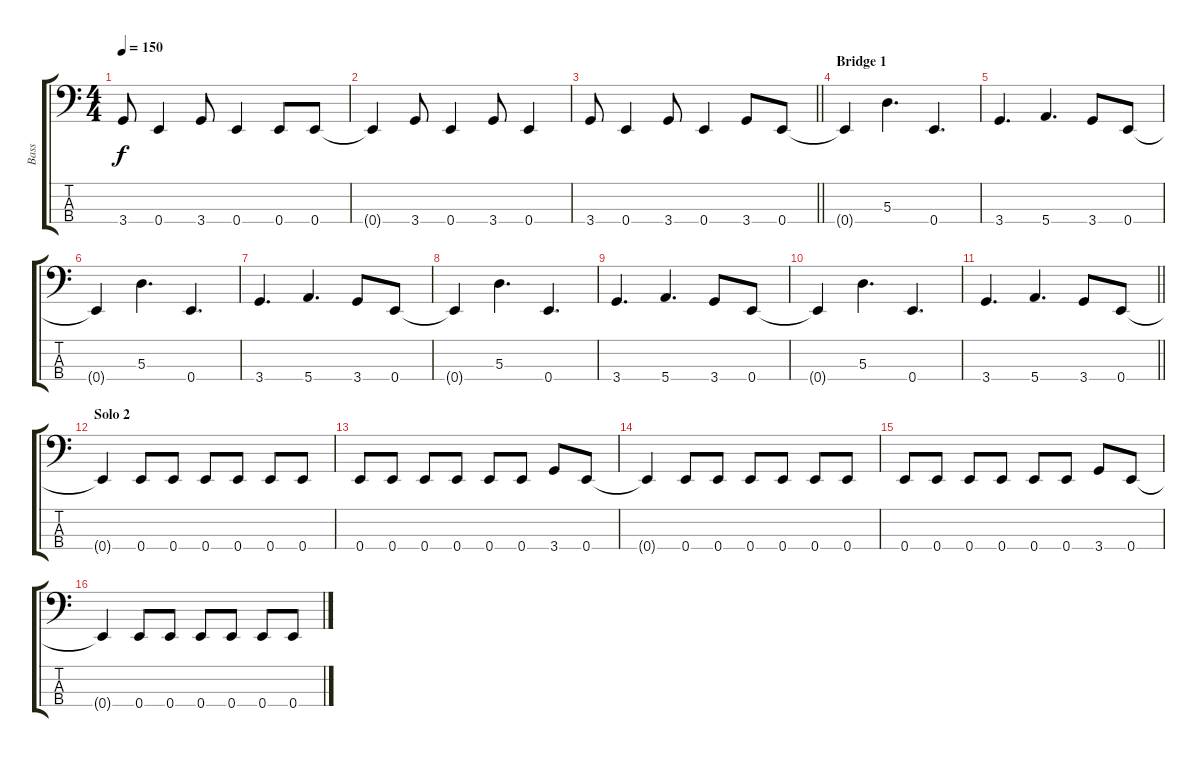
\track ("Bass" "Bass") {instrument electricbassfinger}
\staff {score tabs}
\tuning (G2 D2 A1 E1) {hide}
\ts (4 4)
\tempo 150
\clef f4
\ks c
3.4.8{dy f} 0.4.4 3.4.8 0.4.4 0.4.8 0.4.8 |
0.4{t}.4 3.4.8 0.4.4 3.4.8 0.4.4 |
\barLineRight lightlight
3.4.8 0.4.4 3.4.8 0.4.4 3.4.8 0.4.8 |
\section ("" "Bridge 1")
0.4{t}.4 5.3.4{d} 0.4.4{d} |
3.4.4{d} 5.4.4{d} 3.4.8 0.4.8 |
0.4{t}.4 5.3.4{d} 0.4.4{d} |
3.4.4{d} 5.4.4{d} 3.4.8 0.4.8 |
0.4{t}.4 5.3.4{d} 0.4.4{d} |
3.4.4{d} 5.4.4{d} 3.4.8 0.4.8 |
0.4{t}.4 5.3.4{d} 0.4.4{d} |
\barLineRight lightlight
3.4.4{d} 5.4.4{d} 3.4.8 0.4.8 |
\section ("" "Solo 2")
0.4{t}.4 0.4.8 0.4.8 0.4.8 0.4.8 0.4.8 0.4.8 |
0.4.8 0.4.8 0.4.8 0.4.8 0.4.8 0.4.8 3.4.8 0.4.8 |
0.4{t}.4 0.4.8 0.4.8 0.4.8 0.4.8 0.4.8 0.4.8 |
0.4.8 0.4.8 0.4.8 0.4.8 0.4.8 0.4.8 3.4.8 0.4.8 |
0.4{t}.4 0.4.8 0.4.8 0.4.8 0.4.8 0.4.8 0.4.8
